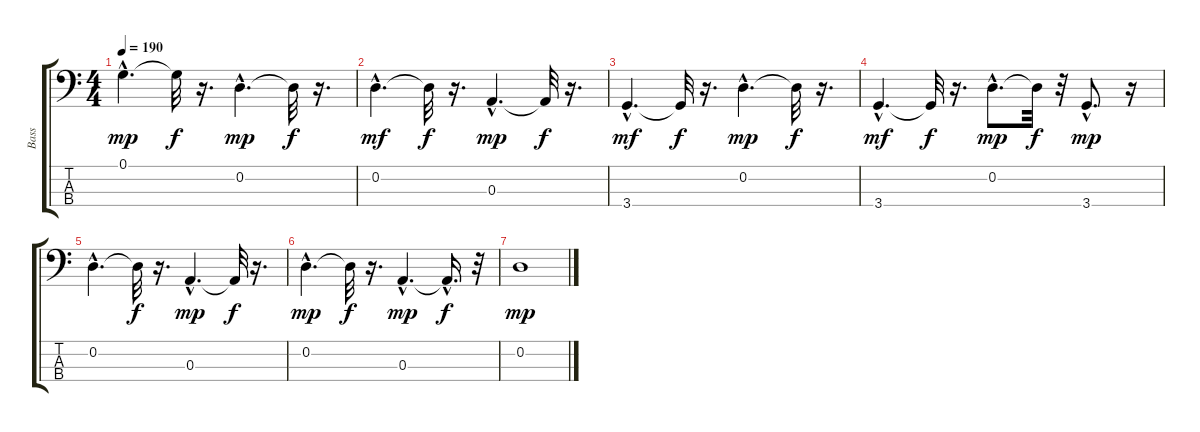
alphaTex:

\track ("Bass" "Bass") {instrument electricbassfinger}
\staff {score tabs}
\tuning (G2 D2 A1 E1) {hide}
\ts (4 4)
\tempo 190
\clef f4
\ks c
0.1{hac}.4{d dy mp} 0.1{t}.32{dy f} r.16{d} 0.2{hac}.4{d dy mp} 0.2{t}.32{dy f} r.16{d} |
0.2{hac}.4{d dy mf} 0.2{t}.32{dy f} r.16{d} 0.3{hac}.4{d dy mp} 0.3{t}.32{dy f} r.16{d} |
3.4{hac}.4{d dy mf} 3.4{t}.32{dy f} r.16{d} 0.2{hac}.4{d dy mp} 0.2{t}.32{dy f} r.16{d} |
3.4{hac}.4{d dy mf} 3.4{t}.32{dy f} r.16{d} 0.2{hac}.8{d dy mp} 0.2{t}.32{dy f} r.32 3.4{hac}.8{d dy mp} r.16 |
0.2{hac}.4{d} 0.2{t}.32{dy f} r.16{d} 0.3{hac}.4{d dy mp} 0.3{t}.32{dy f} r.16{d} |
0.2{hac}.4{d dy mp} 0.2{t}.32{dy f} r.16{d} 0.3{hac}.4{d dy mp} 0.3{hac t}.16{d dy f} r.32 |
0.2.1{dy mp}
